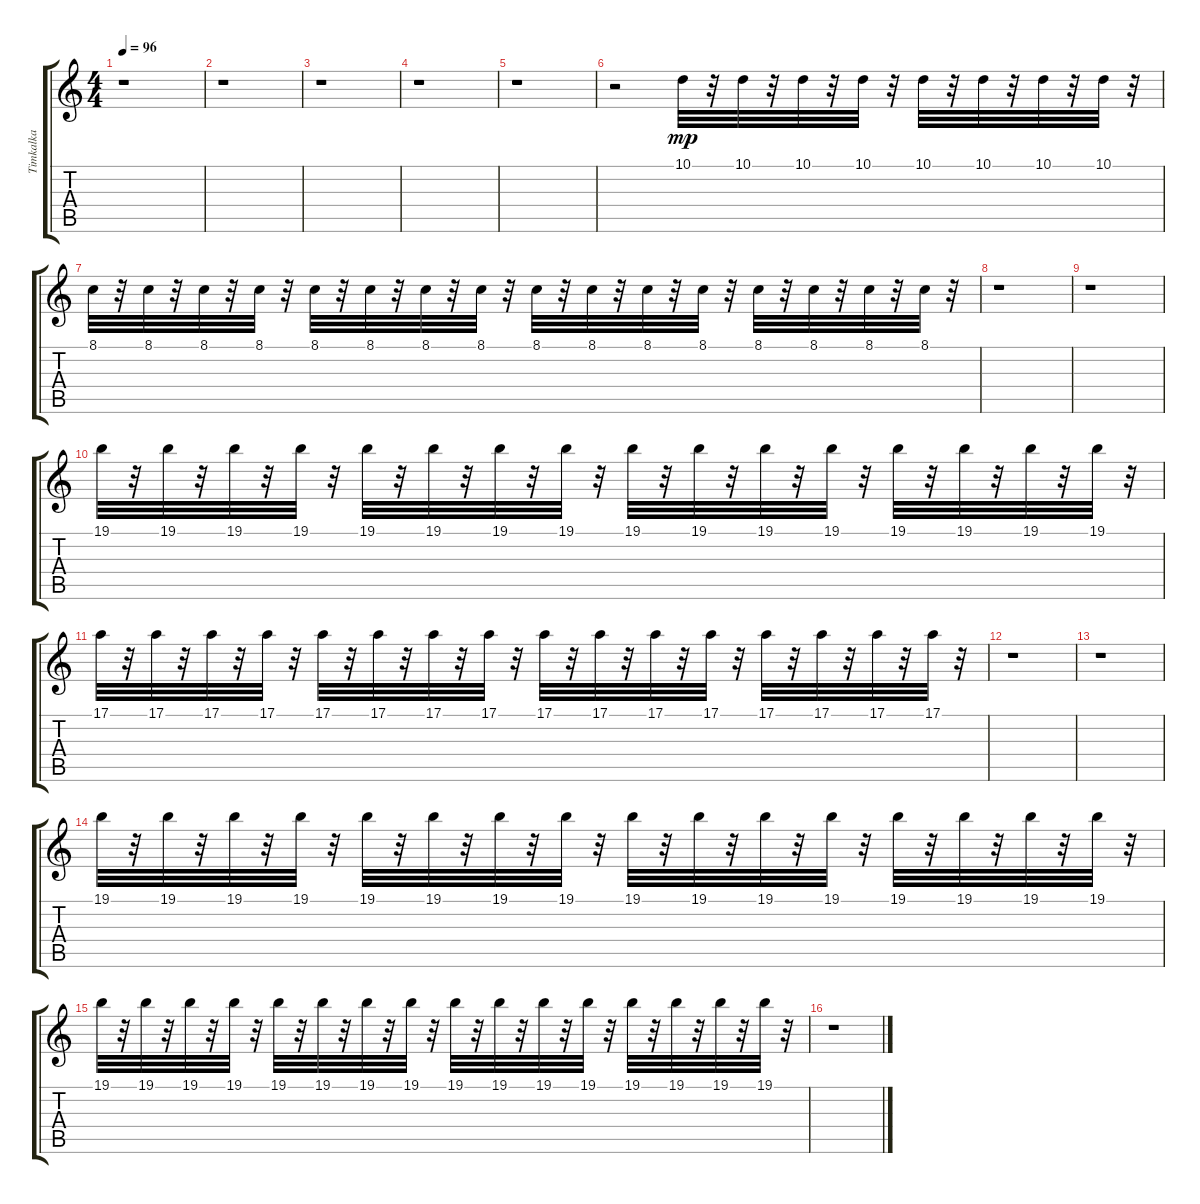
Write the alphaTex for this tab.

\track ("Timkalka" "Timkalka") {instrument pad7halo}
\staff {score tabs}
\tuning (E4 B3 G3 D3 A2 E2) {hide}
\ts (4 4)
\tempo 96
\clef g2
\ks c
r.1{dy mp} |
r.1 |
r.1 |
r.1 |
r.1 |
r.2 10.1.32{volume 7 balance 0} r.32 10.1.32{volume 7} r.32 10.1.32{volume 8} r.32 10.1.32{volume 8} r.32 10.1.32{balance 2} r.32 10.1.32{volume 8 balance 6} r.32 10.1.32{balance 6} r.32 10.1.32{volume 9 balance 8} r.32 |
8.1.32{balance 10} r.32 8.1.32 r.32 8.1.32{volume 10 balance 11} r.32 8.1.32{balance 11} r.32 8.1.32{volume 10 balance 12} r.32 8.1.32{volume 11 balance 12} r.32 8.1.32{balance 12} r.32 8.1.32{volume 12 balance 13} r.32 8.1.32{balance 13} r.32 8.1.32{volume 13 balance 13} r.32 8.1.32{volume 13} r.32 8.1.32 r.32 8.1.32{volume 12 balance 14} r.32 8.1.32 r.32 8.1.32 r.32 8.1.32{volume 10 balance 14} r.32 |
r.1 |
r.1 |
19.1.32{volume 5 balance 16} r.32 19.1.32{volume 6} r.32 19.1.32{volume 6} r.32 19.1.32 r.32 19.1.32{volume 6 balance 15} r.32 19.1.32{volume 6 balance 15} r.32 19.1.32{volume 7 balance 14} r.32 19.1.32{volume 7 balance 13} r.32 19.1.32{volume 8 balance 12} r.32 19.1.32{volume 9 balance 11} r.32 19.1.32{balance 8} r.32 19.1.32{volume 10 balance 6} r.32 19.1.32{volume 10 balance 6} r.32 19.1.32{volume 11 balance 5} r.32 19.1.32{volume 12 balance 4} r.32 19.1.32{volume 13 balance 4} r.32 |
17.1.32{balance 3} r.32 17.1.32{volume 12 balance 3} r.32 17.1.32{volume 12 balance 2} r.32 17.1.32{volume 11 balance 2} r.32 17.1.32{volume 11 balance 2} r.32 17.1.32{volume 10} r.32 17.1.32{volume 10 balance 2} r.32 17.1.32{volume 9 balance 1} r.32 17.1.32{volume 8 balance 1} r.32 17.1.32{volume 8 balance 1} r.32 17.1.32{volume 7} r.32 17.1.32{volume 7 balance 1} r.32 17.1.32{volume 6} r.32 17.1.32{volume 6} r.32 17.1.32{volume 5} r.32 17.1.32{volume 4} r.32 |
r.1 |
r.1 |
19.1.32{volume 5} r.32 19.1.32{volume 6} r.32 19.1.32{volume 6 balance 1} r.32 19.1.32{volume 6 balance 1} r.32 19.1.32{volume 6 balance 2} r.32 19.1.32{volume 7 balance 2} r.32 19.1.32{volume 8 balance 3} r.32 19.1.32{volume 8 balance 3} r.32 19.1.32{volume 9 balance 4} r.32 19.1.32{volume 9 balance 4} r.32 19.1.32{volume 10 balance 6} r.32 19.1.32{volume 11 balance 6} r.32 19.1.32{volume 11 balance 7} r.32 19.1.32{balance 8} r.32 19.1.32{volume 11 balance 11} r.32 19.1.32{balance 12} r.32 |
19.1.32{balance 13} r.32 19.1.32{balance 14} r.32 19.1.32{volume 11 balance 14} r.32 19.1.32{volume 11 balance 14} r.32 19.1.32{volume 11 balance 15} r.32 19.1.32{volume 10 balance 15} r.32 19.1.32{volume 10 balance 15} r.32 19.1.32{volume 9 balance 15} r.32 19.1.32{volume 9} r.32 19.1.32{volume 8 balance 15} r.32 19.1.32{volume 8} r.32 19.1.32{volume 7 balance 16} r.32 19.1.32{volume 6} r.32 19.1.32{volume 6 balance 16} r.32 19.1.32{volume 6 balance 16} r.32 19.1.32{volume 5} r.32 |
r.1
